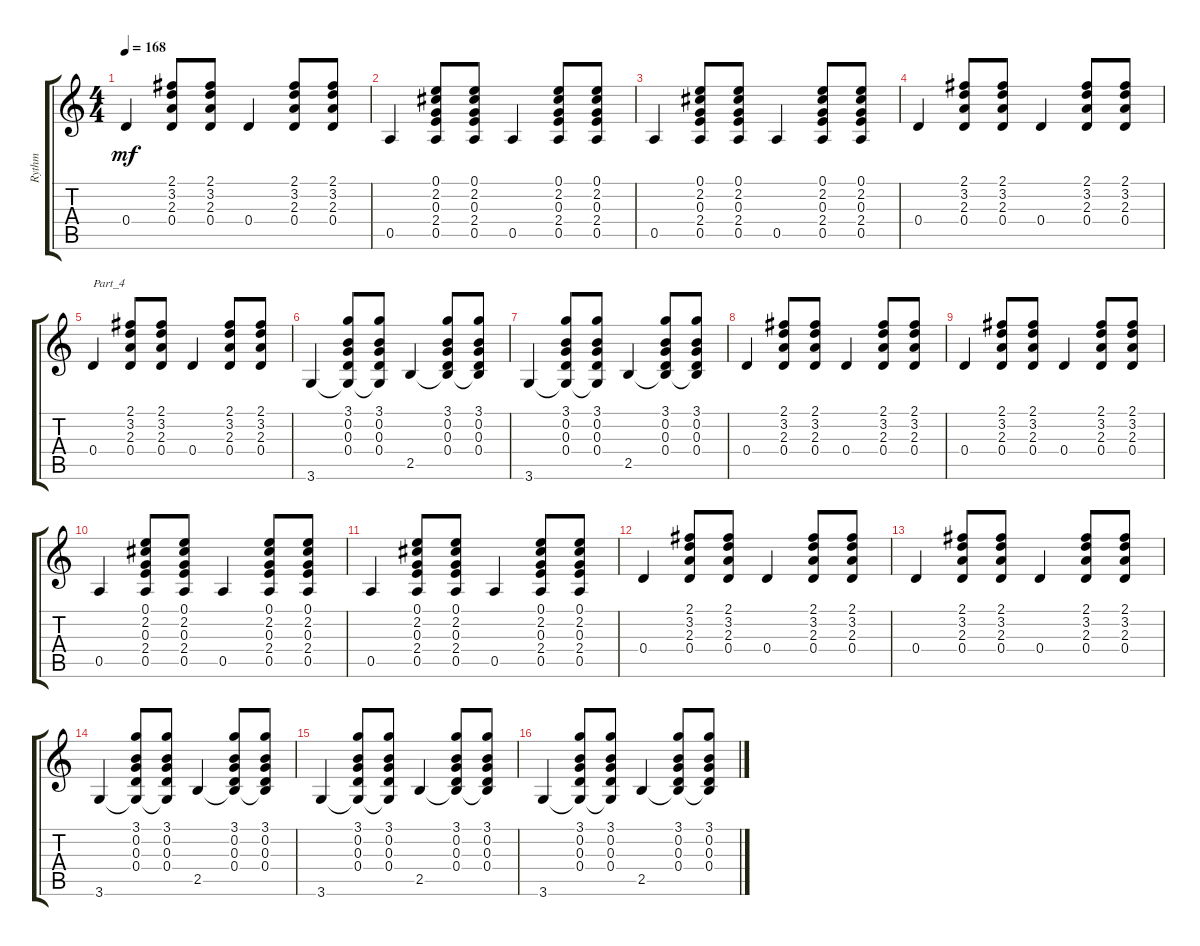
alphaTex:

\track ("Rythm" "Rythm") {instrument acousticguitarnylon}
\staff {score tabs}
\tuning (E4 B3 G3 D3 A2 E2) {hide}
\ts (4 4)
\tempo 168
\clef g2
\ks c
0.4.4{dy mf} (2.1 3.2 2.3 0.4).8 (2.1 3.2 2.3 0.4).8 0.4.4 (2.1 3.2 2.3 0.4).8 (2.1 3.2 2.3 0.4).8 |
0.5.4 (0.1 2.2 0.3 2.4 0.5).8 (0.1 2.2 0.3 2.4 0.5).8 0.5.4 (0.1 2.2 0.3 2.4 0.5).8 (0.1 2.2 0.3 2.4 0.5).8 |
0.5.4 (0.1 2.2 0.3 2.4 0.5).8 (0.1 2.2 0.3 2.4 0.5).8 0.5.4 (0.1 2.2 0.3 2.4 0.5).8 (0.1 2.2 0.3 2.4 0.5).8 |
0.4.4 (2.1 3.2 2.3 0.4).8 (2.1 3.2 2.3 0.4).8 0.4.4 (2.1 3.2 2.3 0.4).8 (2.1 3.2 2.3 0.4).8 |
0.4.4{txt "Part_4"} (2.1 3.2 2.3 0.4).8 (2.1 3.2 2.3 0.4).8 0.4.4 (2.1 3.2 2.3 0.4).8 (2.1 3.2 2.3 0.4).8 |
3.6.4 (3.1 0.2 0.3 0.4 3.6{t}).8 (3.1 0.2 0.3 0.4 3.6{t}).8 2.5.4 (3.1 0.2 0.3 0.4 2.5{t}).8 (3.1 0.2 0.3 0.4 2.5{t}).8 |
3.6.4 (3.1 0.2 0.3 0.4 3.6{t}).8 (3.1 0.2 0.3 0.4 3.6{t}).8 2.5.4 (3.1 0.2 0.3 0.4 2.5{t}).8 (3.1 0.2 0.3 0.4 2.5{t}).8 |
0.4.4 (2.1 3.2 2.3 0.4).8 (2.1 3.2 2.3 0.4).8 0.4.4 (2.1 3.2 2.3 0.4).8 (2.1 3.2 2.3 0.4).8 |
0.4.4 (2.1 3.2 2.3 0.4).8 (2.1 3.2 2.3 0.4).8 0.4.4 (2.1 3.2 2.3 0.4).8 (2.1 3.2 2.3 0.4).8 |
0.5.4 (0.1 2.2 0.3 2.4 0.5).8 (0.1 2.2 0.3 2.4 0.5).8 0.5.4 (0.1 2.2 0.3 2.4 0.5).8 (0.1 2.2 0.3 2.4 0.5).8 |
0.5.4 (0.1 2.2 0.3 2.4 0.5).8 (0.1 2.2 0.3 2.4 0.5).8 0.5.4 (0.1 2.2 0.3 2.4 0.5).8 (0.1 2.2 0.3 2.4 0.5).8 |
0.4.4 (2.1 3.2 2.3 0.4).8 (2.1 3.2 2.3 0.4).8 0.4.4 (2.1 3.2 2.3 0.4).8 (2.1 3.2 2.3 0.4).8 |
0.4.4 (2.1 3.2 2.3 0.4).8 (2.1 3.2 2.3 0.4).8 0.4.4 (2.1 3.2 2.3 0.4).8 (2.1 3.2 2.3 0.4).8 |
3.6.4 (3.1 0.2 0.3 0.4 3.6{t}).8 (3.1 0.2 0.3 0.4 3.6{t}).8 2.5.4 (3.1 0.2 0.3 0.4 2.5{t}).8 (3.1 0.2 0.3 0.4 2.5{t}).8 |
3.6.4 (3.1 0.2 0.3 0.4 3.6{t}).8 (3.1 0.2 0.3 0.4 3.6{t}).8 2.5.4 (3.1 0.2 0.3 0.4 2.5{t}).8 (3.1 0.2 0.3 0.4 2.5{t}).8 |
3.6.4 (3.1 0.2 0.3 0.4 3.6{t}).8 (3.1 0.2 0.3 0.4 3.6{t}).8 2.5.4 (3.1 0.2 0.3 0.4 2.5{t}).8 (3.1 0.2 0.3 0.4 2.5{t}).8
